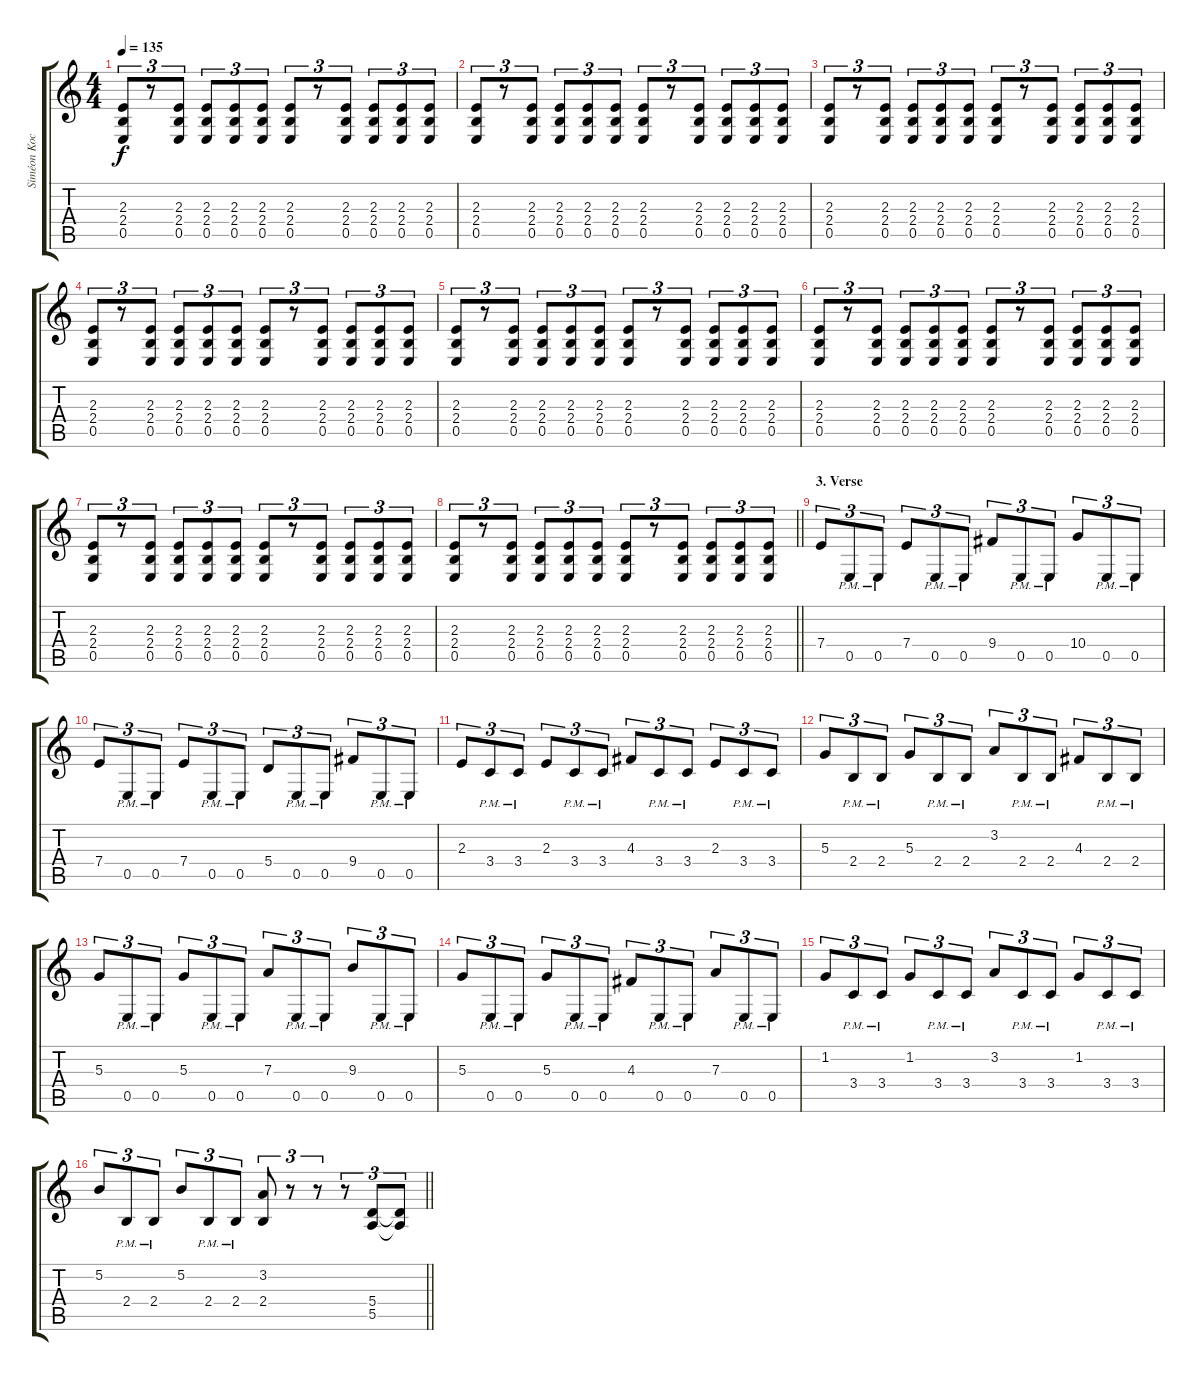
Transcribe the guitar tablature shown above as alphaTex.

\track ("Siméon Koch" "Siméon Koc") {instrument distortionguitar}
\staff {score tabs}
\tuning (B3 Gb3 D3 A2 E2 B1) {hide}
\ts (4 4)
\tempo 135
\clef g2
\ks c
(2.3 2.4 0.5).8{tu (3 2) dy f} r.8{tu (3 2)} (2.3 2.4 0.5).8{tu (3 2)} (2.3 2.4 0.5).8{tu (3 2)} (2.3 2.4 0.5).8{tu (3 2)} (2.3 2.4 0.5).8{tu (3 2)} (2.3 2.4 0.5).8{tu (3 2)} r.8{tu (3 2)} (2.3 2.4 0.5).8{tu (3 2)} (2.3 2.4 0.5).8{tu (3 2)} (2.3 2.4 0.5).8{tu (3 2)} (2.3 2.4 0.5).8{tu (3 2)} |
(2.3 2.4 0.5).8{tu (3 2)} r.8{tu (3 2)} (2.3 2.4 0.5).8{tu (3 2)} (2.3 2.4 0.5).8{tu (3 2)} (2.3 2.4 0.5).8{tu (3 2)} (2.3 2.4 0.5).8{tu (3 2)} (2.3 2.4 0.5).8{tu (3 2)} r.8{tu (3 2)} (2.3 2.4 0.5).8{tu (3 2)} (2.3 2.4 0.5).8{tu (3 2)} (2.3 2.4 0.5).8{tu (3 2)} (2.3 2.4 0.5).8{tu (3 2)} |
(2.3 2.4 0.5).8{tu (3 2)} r.8{tu (3 2)} (2.3 2.4 0.5).8{tu (3 2)} (2.3 2.4 0.5).8{tu (3 2)} (2.3 2.4 0.5).8{tu (3 2)} (2.3 2.4 0.5).8{tu (3 2)} (2.3 2.4 0.5).8{tu (3 2)} r.8{tu (3 2)} (2.3 2.4 0.5).8{tu (3 2)} (2.3 2.4 0.5).8{tu (3 2)} (2.3 2.4 0.5).8{tu (3 2)} (2.3 2.4 0.5).8{tu (3 2)} |
(2.3 2.4 0.5).8{tu (3 2)} r.8{tu (3 2)} (2.3 2.4 0.5).8{tu (3 2)} (2.3 2.4 0.5).8{tu (3 2)} (2.3 2.4 0.5).8{tu (3 2)} (2.3 2.4 0.5).8{tu (3 2)} (2.3 2.4 0.5).8{tu (3 2)} r.8{tu (3 2)} (2.3 2.4 0.5).8{tu (3 2)} (2.3 2.4 0.5).8{tu (3 2)} (2.3 2.4 0.5).8{tu (3 2)} (2.3 2.4 0.5).8{tu (3 2)} |
(2.3 2.4 0.5).8{tu (3 2)} r.8{tu (3 2)} (2.3 2.4 0.5).8{tu (3 2)} (2.3 2.4 0.5).8{tu (3 2)} (2.3 2.4 0.5).8{tu (3 2)} (2.3 2.4 0.5).8{tu (3 2)} (2.3 2.4 0.5).8{tu (3 2)} r.8{tu (3 2)} (2.3 2.4 0.5).8{tu (3 2)} (2.3 2.4 0.5).8{tu (3 2)} (2.3 2.4 0.5).8{tu (3 2)} (2.3 2.4 0.5).8{tu (3 2)} |
(2.3 2.4 0.5).8{tu (3 2)} r.8{tu (3 2)} (2.3 2.4 0.5).8{tu (3 2)} (2.3 2.4 0.5).8{tu (3 2)} (2.3 2.4 0.5).8{tu (3 2)} (2.3 2.4 0.5).8{tu (3 2)} (2.3 2.4 0.5).8{tu (3 2)} r.8{tu (3 2)} (2.3 2.4 0.5).8{tu (3 2)} (2.3 2.4 0.5).8{tu (3 2)} (2.3 2.4 0.5).8{tu (3 2)} (2.3 2.4 0.5).8{tu (3 2)} |
(2.3 2.4 0.5).8{tu (3 2)} r.8{tu (3 2)} (2.3 2.4 0.5).8{tu (3 2)} (2.3 2.4 0.5).8{tu (3 2)} (2.3 2.4 0.5).8{tu (3 2)} (2.3 2.4 0.5).8{tu (3 2)} (2.3 2.4 0.5).8{tu (3 2)} r.8{tu (3 2)} (2.3 2.4 0.5).8{tu (3 2)} (2.3 2.4 0.5).8{tu (3 2)} (2.3 2.4 0.5).8{tu (3 2)} (2.3 2.4 0.5).8{tu (3 2)} |
\barLineRight lightlight
(2.3 2.4 0.5).8{tu (3 2)} r.8{tu (3 2)} (2.3 2.4 0.5).8{tu (3 2)} (2.3 2.4 0.5).8{tu (3 2)} (2.3 2.4 0.5).8{tu (3 2)} (2.3 2.4 0.5).8{tu (3 2)} (2.3 2.4 0.5).8{tu (3 2)} r.8{tu (3 2)} (2.3 2.4 0.5).8{tu (3 2)} (2.3 2.4 0.5).8{tu (3 2)} (2.3 2.4 0.5).8{tu (3 2)} (2.3 2.4 0.5).8{tu (3 2)} |
\section ("" "3. Verse")
7.4.8{tu (3 2)} 0.5{pm}.8{tu (3 2)} 0.5{pm}.8{tu (3 2)} 7.4.8{tu (3 2)} 0.5{pm}.8{tu (3 2)} 0.5{pm}.8{tu (3 2)} 9.4.8{tu (3 2)} 0.5{pm}.8{tu (3 2)} 0.5{pm}.8{tu (3 2)} 10.4.8{tu (3 2)} 0.5{pm}.8{tu (3 2)} 0.5{pm}.8{tu (3 2)} |
7.4.8{tu (3 2)} 0.5{pm}.8{tu (3 2)} 0.5{pm}.8{tu (3 2)} 7.4.8{tu (3 2)} 0.5{pm}.8{tu (3 2)} 0.5{pm}.8{tu (3 2)} 5.4.8{tu (3 2)} 0.5{pm}.8{tu (3 2)} 0.5{pm}.8{tu (3 2)} 9.4.8{tu (3 2)} 0.5{pm}.8{tu (3 2)} 0.5{pm}.8{tu (3 2)} |
2.3.8{tu (3 2)} 3.4{pm}.8{tu (3 2)} 3.4{pm}.8{tu (3 2)} 2.3.8{tu (3 2)} 3.4{pm}.8{tu (3 2)} 3.4{pm}.8{tu (3 2)} 4.3.8{tu (3 2)} 3.4{pm}.8{tu (3 2)} 3.4{pm}.8{tu (3 2)} 2.3.8{tu (3 2)} 3.4{pm}.8{tu (3 2)} 3.4{pm}.8{tu (3 2)} |
5.3.8{tu (3 2)} 2.4{pm}.8{tu (3 2)} 2.4{pm}.8{tu (3 2)} 5.3.8{tu (3 2)} 2.4{pm}.8{tu (3 2)} 2.4{pm}.8{tu (3 2)} 3.2.8{tu (3 2)} 2.4{pm}.8{tu (3 2)} 2.4{pm}.8{tu (3 2)} 4.3.8{tu (3 2)} 2.4{pm}.8{tu (3 2)} 2.4{pm}.8{tu (3 2)} |
5.3.8{tu (3 2)} 0.5{pm}.8{tu (3 2)} 0.5{pm}.8{tu (3 2)} 5.3.8{tu (3 2)} 0.5{pm}.8{tu (3 2)} 0.5{pm}.8{tu (3 2)} 7.3.8{tu (3 2)} 0.5{pm}.8{tu (3 2)} 0.5{pm}.8{tu (3 2)} 9.3.8{tu (3 2)} 0.5{pm}.8{tu (3 2)} 0.5{pm}.8{tu (3 2)} |
5.3.8{tu (3 2)} 0.5{pm}.8{tu (3 2)} 0.5{pm}.8{tu (3 2)} 5.3.8{tu (3 2)} 0.5{pm}.8{tu (3 2)} 0.5{pm}.8{tu (3 2)} 4.3.8{tu (3 2)} 0.5{pm}.8{tu (3 2)} 0.5{pm}.8{tu (3 2)} 7.3.8{tu (3 2)} 0.5{pm}.8{tu (3 2)} 0.5{pm}.8{tu (3 2)} |
1.2.8{tu (3 2)} 3.4{pm}.8{tu (3 2)} 3.4{pm}.8{tu (3 2)} 1.2.8{tu (3 2)} 3.4{pm}.8{tu (3 2)} 3.4{pm}.8{tu (3 2)} 3.2.8{tu (3 2)} 3.4{pm}.8{tu (3 2)} 3.4{pm}.8{tu (3 2)} 1.2.8{tu (3 2)} 3.4{pm}.8{tu (3 2)} 3.4{pm}.8{tu (3 2)} |
\barLineRight lightlight
5.2.8{tu (3 2)} 2.4{pm}.8{tu (3 2)} 2.4{pm}.8{tu (3 2)} 5.2.8{tu (3 2)} 2.4{pm}.8{tu (3 2)} 2.4{pm}.8{tu (3 2)} (3.2 2.4).8{tu (3 2)} r.8{tu (3 2)} r.8{tu (3 2)} r.8{tu (3 2)} (5.4 5.5).8{tu (3 2)} (5.4{t} 5.5{t}).8{tu (3 2)}
